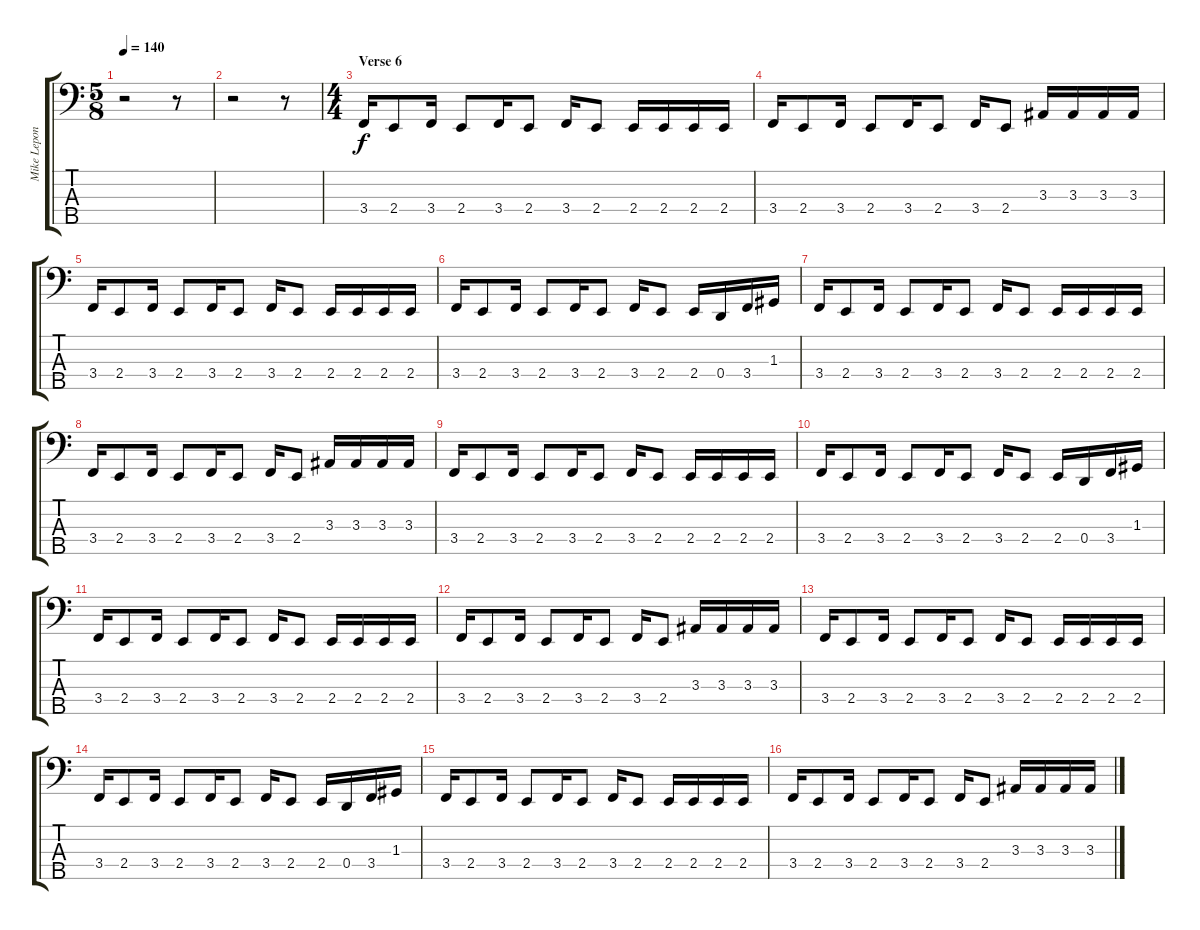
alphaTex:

\track ("Mike Lepond" "Mike Lepon") {instrument electricbasspick}
\staff {score tabs}
\tuning (F2 C2 G1 D1 A0) {hide}
\ts (5 8)
\tempo 140
\clef f4
\ks c
r.2{dy f} r.8 |
r.2 r.8 |
\ts (4 4)
\section ("" "Verse 6")
3.4.16 2.4.8 3.4.16 2.4.8 3.4.16 2.4.8 3.4.16 2.4.8 2.4.16 2.4.16 2.4.16 2.4.16 |
3.4.16 2.4.8 3.4.16 2.4.8 3.4.16 2.4.8 3.4.16 2.4.8 3.3.16 3.3.16 3.3.16 3.3.16 |
3.4.16 2.4.8 3.4.16 2.4.8 3.4.16 2.4.8 3.4.16 2.4.8 2.4.16 2.4.16 2.4.16 2.4.16 |
3.4.16 2.4.8 3.4.16 2.4.8 3.4.16 2.4.8 3.4.16 2.4.8 2.4.16 0.4.16 3.4.16 1.3.16 |
3.4.16 2.4.8 3.4.16 2.4.8 3.4.16 2.4.8 3.4.16 2.4.8 2.4.16 2.4.16 2.4.16 2.4.16 |
3.4.16 2.4.8 3.4.16 2.4.8 3.4.16 2.4.8 3.4.16 2.4.8 3.3.16 3.3.16 3.3.16 3.3.16 |
3.4.16 2.4.8 3.4.16 2.4.8 3.4.16 2.4.8 3.4.16 2.4.8 2.4.16 2.4.16 2.4.16 2.4.16 |
3.4.16 2.4.8 3.4.16 2.4.8 3.4.16 2.4.8 3.4.16 2.4.8 2.4.16 0.4.16 3.4.16 1.3.16 |
3.4.16 2.4.8 3.4.16 2.4.8 3.4.16 2.4.8 3.4.16 2.4.8 2.4.16 2.4.16 2.4.16 2.4.16 |
3.4.16 2.4.8 3.4.16 2.4.8 3.4.16 2.4.8 3.4.16 2.4.8 3.3.16 3.3.16 3.3.16 3.3.16 |
3.4.16 2.4.8 3.4.16 2.4.8 3.4.16 2.4.8 3.4.16 2.4.8 2.4.16 2.4.16 2.4.16 2.4.16 |
3.4.16 2.4.8 3.4.16 2.4.8 3.4.16 2.4.8 3.4.16 2.4.8 2.4.16 0.4.16 3.4.16 1.3.16 |
3.4.16 2.4.8 3.4.16 2.4.8 3.4.16 2.4.8 3.4.16 2.4.8 2.4.16 2.4.16 2.4.16 2.4.16 |
3.4.16 2.4.8 3.4.16 2.4.8 3.4.16 2.4.8 3.4.16 2.4.8 3.3.16 3.3.16 3.3.16 3.3.16
